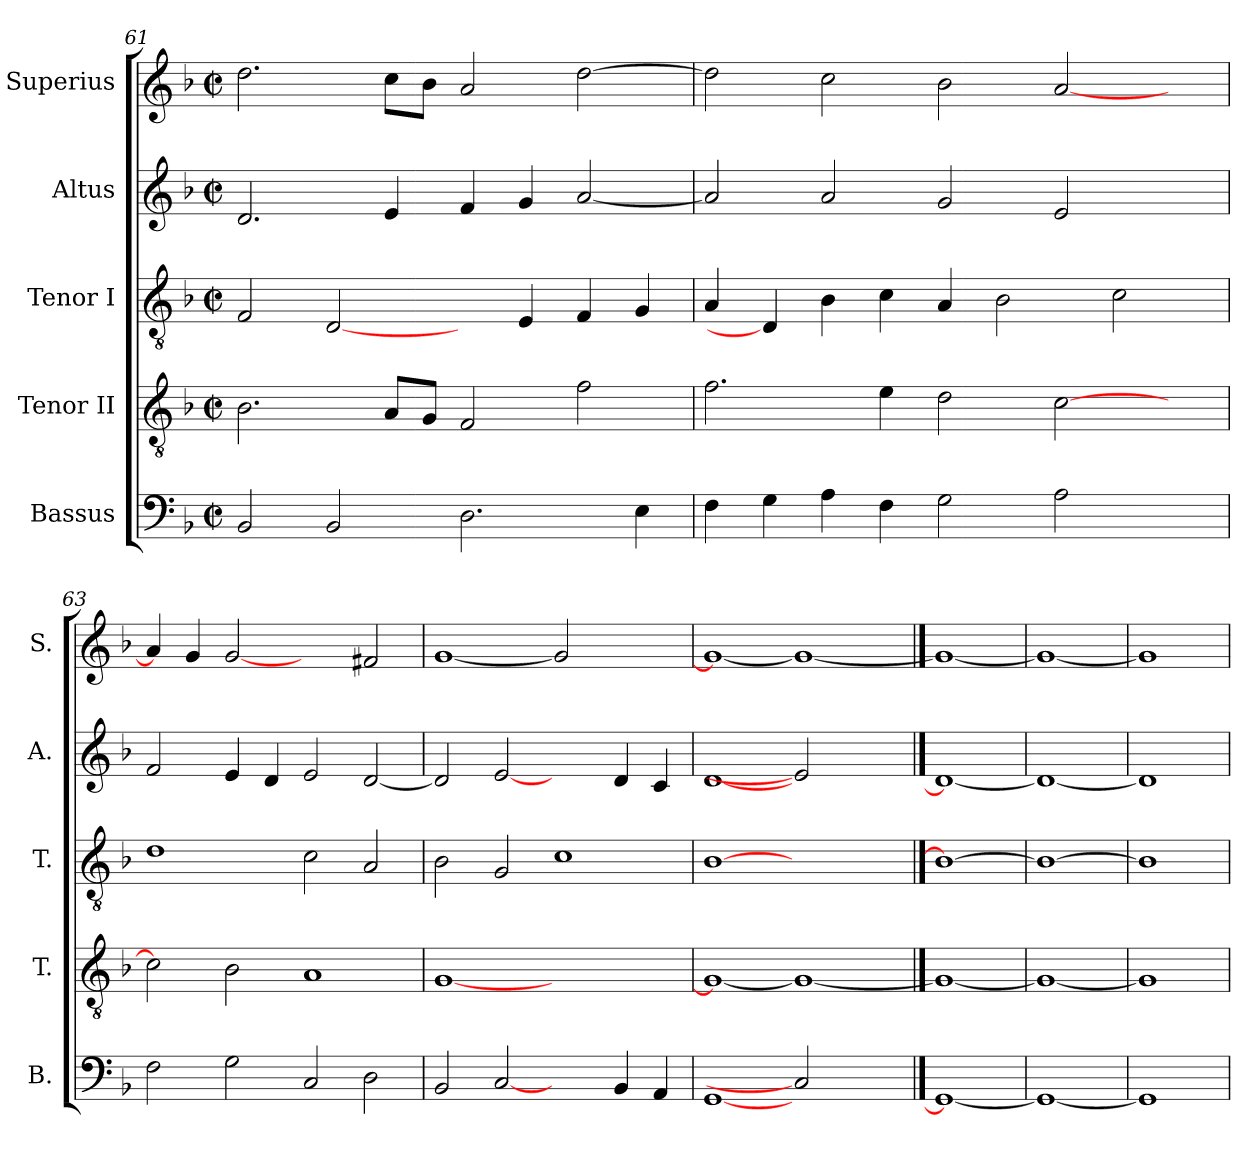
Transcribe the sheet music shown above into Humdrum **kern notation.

**kern	**kern	**kern	**kern	**kern
*part5	*part4	*part3	*part2	*part1
*staff5	*staff4	*staff3	*staff2	*staff1
*I"Bassus	*I"Tenor II	*I"Tenor I	*I"Altus	*I"Superius
*I'B.	*I'T.	*I'T.	*I'A.	*I'S.
*clefF4	*clefGv2	*clefGv2	*clefG2	*clefG2
*	*ITrd7c12	*ITrd7c12	*	*
*k[b-]	*k[b-]	*k[b-]	*k[b-]	*k[b-]
*F:	*F:	*F:	*F:	*F:
*M2/2	*M2/2	*M2/2	*M2/2	*M2/2
*met(c|)	*met(c|)	*met(c|)	*met(c|)	*met(c|)
=61	=61	=61	=61	=61
2BB-i/	2.BB-i\	2FFi/	2.di/	2.ddi\
2BB-i/	.	[2DDi/	.	.
.	8AAi/L	.	4ei/	8cci\L
.	8GGi/J	.	.	8b-i\J
2.Di\	2FFi/	4ryy	4fi/	2ai/
.	.	4EEi/	4gi/	.
.	2Fi\	4FFi/	[<2ai/	[>2ddi\
4Ei\	.	4GGi/	.	.
!!LO:LB:g=z
=62	=62	=62	=62	=62
4Fi\	2.Fi\	4AAi/	2ai/]	2ddi\]
4Gi\	.	4DDi/]	.	.
4Ai\	.	4BB-i\	2ai/	2cci\
4Fi\	4Ei\	4Ci\	.	.
2Gi\	2Di\	4AAi/	2gi/	2b-i\
.	.	2BB-i\	.	.
2Ai\	[>2Ci\	.	2ei/	[<2ai/
.	.	2Ci\	.	.
4ryy	4ryy	.	4ryy	4ryy
=63	=63	=63	=63	=63
2Fi\	2Ci\]	1Di	2fi/	4ai/]
.	.	.	.	4gi/
2Gi\	2BB-i\	.	4ei/	[2gi
.	.	.	4di/	.
2Ci/	1AAi	2Ci\	2ei/	2ryy
2Di\	.	2AAi/	[<2di/	2f#Xi/
=64	=64	=64	=64	=64
2BB-i/	[<1GGi	2BB-i\	2di/]	[<1gi
[2Ci	.	2GGi/	[2ei	.
2ryy	1ryy	1Ci	2ryy	2gi]
4BB-i/	.	.	4di/	2ryy
4AAi/	.	.	4ci/	.
=65	=65	=65	=65	=65
[1GGi	1GGi_<	[1BB-i	[1di	1gi_<
2Ci]	1GGi_	1ryy	2ei]	1gi_
2ryy	.	.	2ryy	.
==66	==66	==66	==66	==66
1GGi_	1GGi_	1BB-i_	1di_	1gi_
=67	=67	=67	=67	=67
1GGi_	1GGi_	1BB-i_	1di_	1gi_
=68	=68	=68	=68	=68
1GGi]	1GGi]	1BB-i]	1di]	1gi]
=	=	=	=	=
*-	*-	*-	*-	*-
